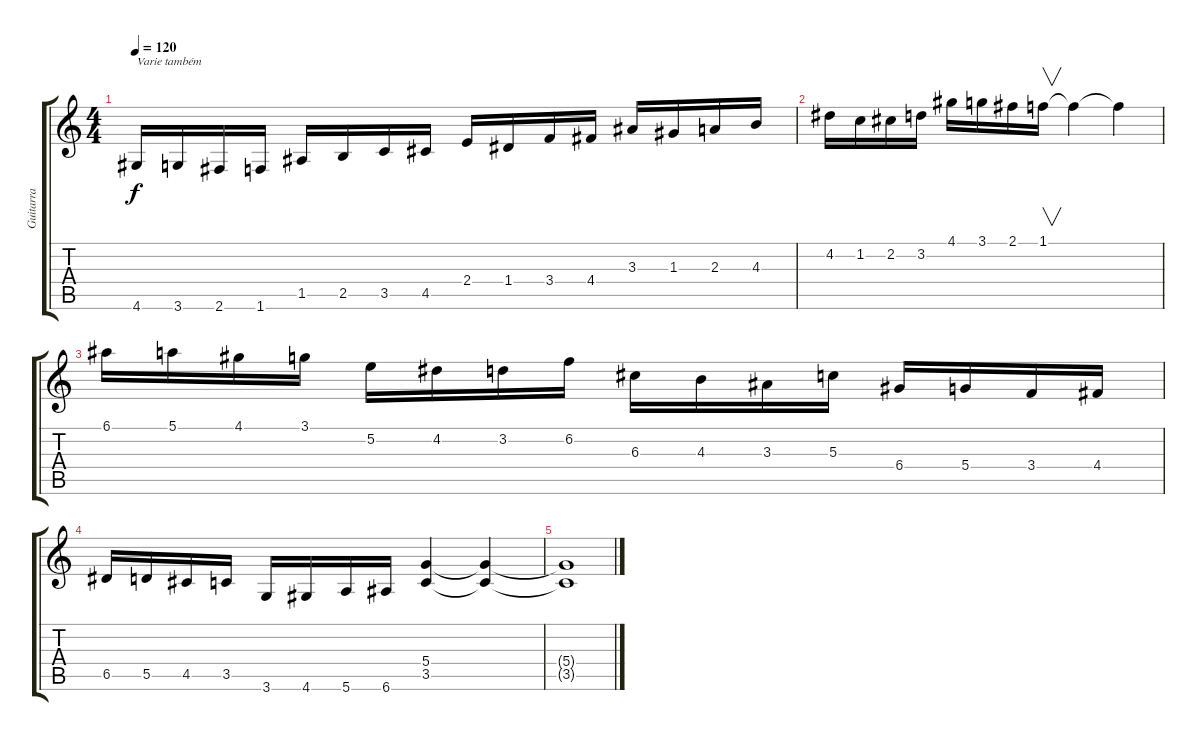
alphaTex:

\track ("Guitarra" "Guitarra") {instrument distortionguitar}
\staff {score tabs}
\tuning (E4 B3 G3 D3 A2 E2) {hide}
\ts (4 4)
\tempo 120
\clef g2
\ks c
4.6.16{txt "Varie também" dy f} 3.6.16 2.6.16 1.6.16 1.5.16 2.5.16 3.5.16 4.5.16 2.4.16 1.4.16 3.4.16 4.4.16 3.3.16 1.3.16 2.3.16 4.3.16 |
4.2.16 1.2.16 2.2.16 3.2.16 4.1.16 3.1.16 2.1.16 1.1.16{v} 1.1{t}.4 1.1{t}.4 |
6.1.16 5.1.16 4.1.16 3.1.16 5.2.16 4.2.16 3.2.16 6.2.16 6.3.16 4.3.16 3.3.16 5.3.16 6.4.16 5.4.16 3.4.16 4.4.16 |
6.5.16 5.5.16 4.5.16 3.5.16 3.6.16 4.6.16 5.6.16 6.6.16 (5.4 3.5).4 (5.4{t} 3.5{t}).4 |
(5.4{t} 3.5{t}).1
